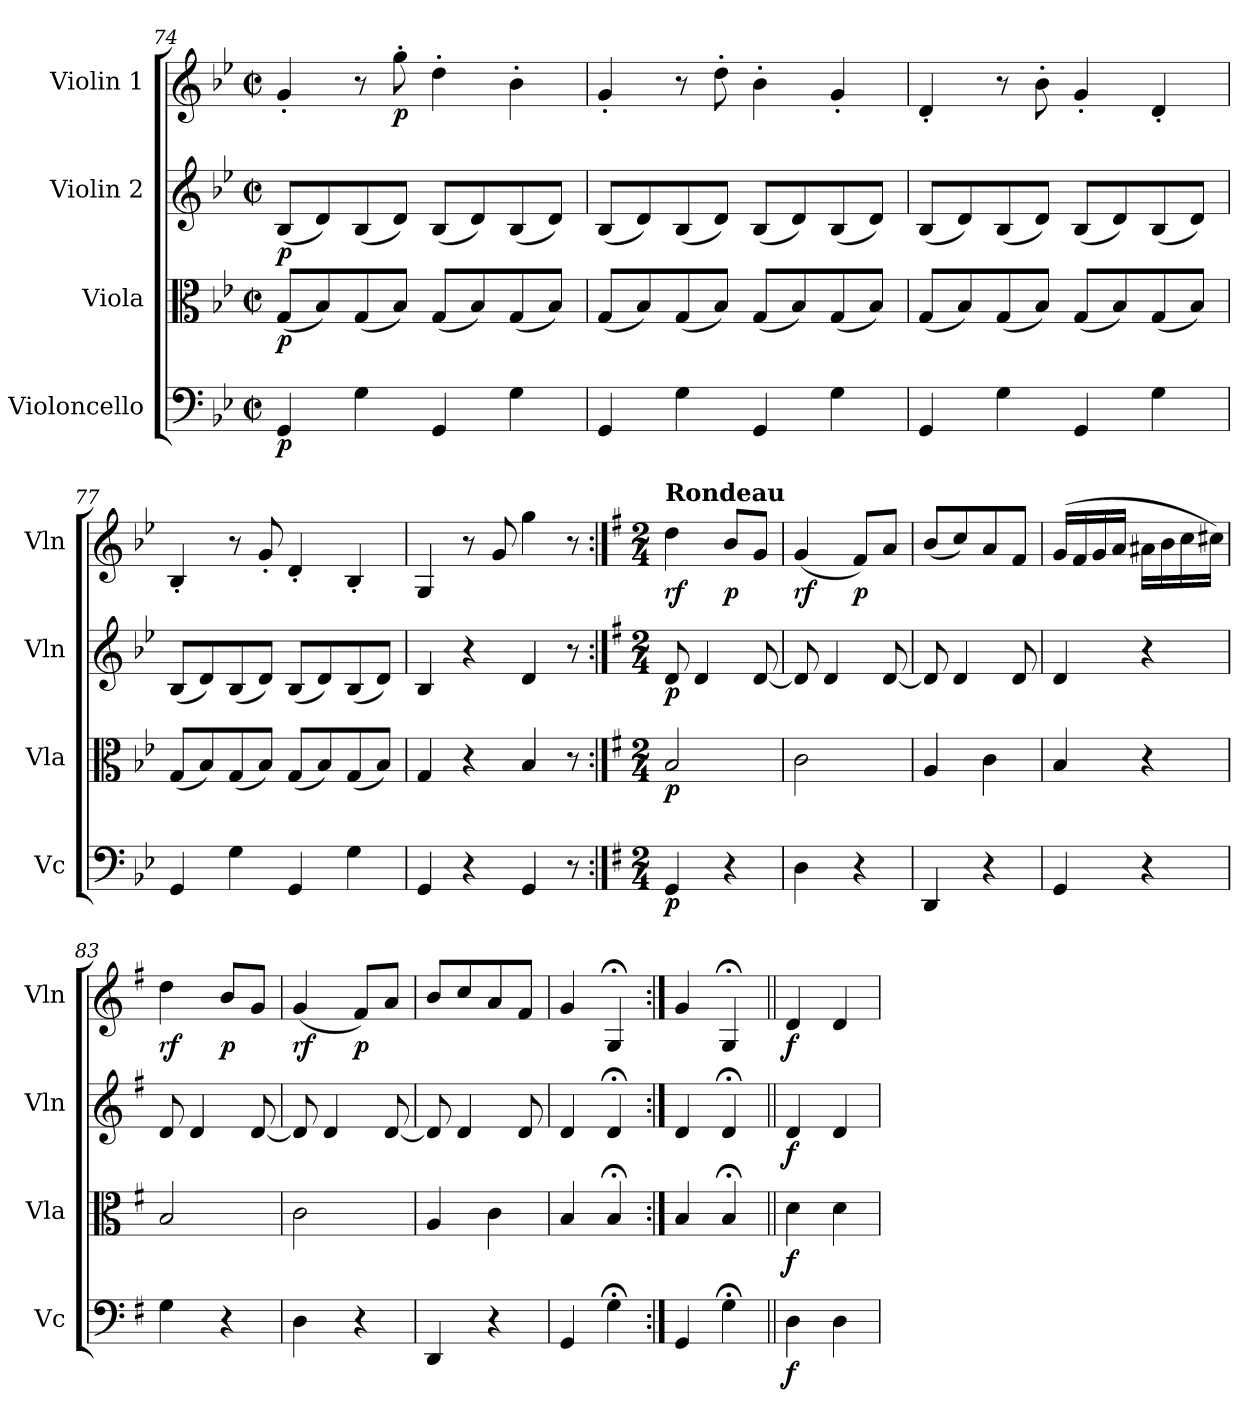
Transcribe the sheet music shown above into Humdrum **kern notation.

**kern	**dynam	**kern	**dynam	**kern	**dynam	**kern	**dynam
*part4	*part4	*part3	*part3	*part2	*part2	*part1	*part1
*staff4	*staff4	*staff3	*staff3	*staff2	*staff2	*staff1	*staff1
*I"Violoncello	*	*I"Viola	*	*I"Violin 2	*	*I"Violin 1	*
*I'Vc	*	*I'Vla	*	*I'Vln	*	*I'Vln	*
*clefF4	*	*clefC3	*	*clefG2	*	*clefG2	*
*k[b-e-]	*	*k[b-e-]	*	*k[b-e-]	*	*k[b-e-]	*
*M2/2	*	*M2/2	*	*M2/2	*	*M2/2	*
*met(c|)	*	*met(c|)	*	*met(c|)	*	*met(c|)	*
=74	=74	=74	=74	=74	=74	=74	=74
!	!LO:DY:b	!	!LO:DY:b	!	!LO:DY:b	!	!
4GG/	p	(<8G/L	p	(<8B-/L	p	4g'/	.
.	.	8B-/)	.	8d/)	.	.	.
4G\	.	(<8G/	.	(<8B-/	.	8r	.
!	!	!	!	!	!	!	!LO:DY:b
.	.	8B-/J)	.	8d/J)	.	8gg'\	p
4GG/	.	(<8G/L	.	(<8B-/L	.	4dd'\	.
.	.	8B-/)	.	8d/)	.	.	.
4G\	.	(<8G/	.	(<8B-/	.	4b-'\	.
.	.	8B-/J)	.	8d/J)	.	.	.
=75	=75	=75	=75	=75	=75	=75	=75
4GG/	.	(<8G/L	.	(<8B-/L	.	4g'/	.
.	.	8B-/)	.	8d/)	.	.	.
4G\	.	(<8G/	.	(<8B-/	.	8r	.
.	.	8B-/J)	.	8d/J)	.	8dd'\	.
4GG/	.	(<8G/L	.	(<8B-/L	.	4b-'\	.
.	.	8B-/)	.	8d/)	.	.	.
4G\	.	(<8G/	.	(<8B-/	.	4g'/	.
.	.	8B-/J)	.	8d/J)	.	.	.
=76	=76	=76	=76	=76	=76	=76	=76
4GG/	.	(<8G/L	.	(<8B-/L	.	4d'/	.
.	.	8B-/)	.	8d/)	.	.	.
4G\	.	(<8G/	.	(<8B-/	.	8r	.
.	.	8B-/J)	.	8d/J)	.	8b-'\	.
4GG/	.	(<8G/L	.	(<8B-/L	.	4g'/	.
.	.	8B-/)	.	8d/)	.	.	.
4G\	.	(<8G/	.	(<8B-/	.	4d'/	.
.	.	8B-/J)	.	8d/J)	.	.	.
=77	=77	=77	=77	=77	=77	=77	=77
4GG/	.	(<8G/L	.	(<8B-/L	.	4B-'/	.
.	.	8B-/)	.	8d/)	.	.	.
4G\	.	(<8G/	.	(<8B-/	.	8r	.
.	.	8B-/J)	.	8d/J)	.	8g'/	.
4GG/	.	(<8G/L	.	(<8B-/L	.	4d'/	.
.	.	8B-/)	.	8d/)	.	.	.
4G\	.	(<8G/	.	(<8B-/	.	4B-'/	.
.	.	8B-/J)	.	8d/J)	.	.	.
=78	=78	=78	=78	=78	=78	=78	=78
4GG/	.	4G/	.	4B-/	.	4G/	.
4r	.	4r	.	4r	.	8r	.
.	.	.	.	.	.	8g/	.
4GG/	.	4B-/	.	4d/	.	4gg\	.
8r	.	8r	.	8r	.	8r	.
!!LO:PB:g=z
=79:|!	=79:|!	=79:|!	=79:|!	=79:|!	=79:|!	=79:|!	=79:|!
*k[f#]	*	*k[f#]	*	*k[f#]	*	*k[f#]	*
*M2/4	*	*M2/4	*	*M2/4	*	*M2/4	*
!	!	!	!	!	!	!LO:TX:a:B:t=Rondeau	!
!	!LO:DY:b	!	!LO:DY:b	!	!LO:DY:b	!	!LO:DY:b
4GG/	p	2B/	p	8d/	p	4dd\	rf
.	.	.	.	4d/	.	.	.
!	!	!	!	!	!	!	!LO:DY:b
4r	.	.	.	.	.	8b/L	p
.	.	.	.	[8d/	.	8g/J	.
=80	=80	=80	=80	=80	=80	=80	=80
!	!	!	!	!	!	!	!LO:DY:b
4D\	.	2c\	.	8d/]	.	(<4g/	rf
.	.	.	.	4d/	.	.	.
!	!	!	!	!	!	!	!LO:DY:b
4r	.	.	.	.	.	8f#/L)	p
.	.	.	.	[8d/	.	8a/J	.
=81	=81	=81	=81	=81	=81	=81	=81
4DD/	.	4A/	.	8d/]	.	(<8b/L	.
.	.	.	.	4d/	.	8cc/)	.
4r	.	4c\	.	.	.	8a/	.
.	.	.	.	8d/	.	8f#/J	.
=82	=82	=82	=82	=82	=82	=82	=82
4GG/	.	4B/	.	4d/	.	(>16g/LL	.
.	.	.	.	.	.	16f#/	.
.	.	.	.	.	.	16g/	.
.	.	.	.	.	.	16a/JJ	.
4r	.	4r	.	4r	.	16a#X\LL	.
.	.	.	.	.	.	16b\	.
.	.	.	.	.	.	16cc\	.
.	.	.	.	.	.	16cc#X\JJ)	.
=83	=83	=83	=83	=83	=83	=83	=83
!	!	!	!	!	!	!	!LO:DY:b
4G\	.	2B/	.	8d/	.	4dd\	rf
.	.	.	.	4d/	.	.	.
!	!	!	!	!	!	!	!LO:DY:b
4r	.	.	.	.	.	8b/L	p
.	.	.	.	[8d/	.	8g/J	.
=84	=84	=84	=84	=84	=84	=84	=84
!	!	!	!	!	!	!	!LO:DY:b
4D\	.	2c\	.	8d/]	.	(<4g/	rf
.	.	.	.	4d/	.	.	.
!	!	!	!	!	!	!	!LO:DY:b
4r	.	.	.	.	.	8f#/L)	p
.	.	.	.	[8d/	.	8a/J	.
=85	=85	=85	=85	=85	=85	=85	=85
4DD/	.	4A/	.	8d/]	.	8b/L	.
.	.	.	.	4d/	.	8cc/	.
4r	.	4c\	.	.	.	8a/	.
.	.	.	.	8d/	.	8f#/J	.
=86	=86	=86	=86	=86	=86	=86	=86
4GG/	.	4B/	.	4d/	.	4g/	.
4G;<\	.	4B;</	.	4d;</	.	4G;</	.
=87:|!	=87:|!	=87:|!	=87:|!	=87:|!	=87:|!	=87:|!	=87:|!
4GG/	.	4B/	.	4d/	.	4g/	.
4G;<\	.	4B;</	.	4d;</	.	4G;</	.
=88||	=88||	=88||	=88||	=88||	=88||	=88||	=88||
!	!LO:DY:b	!	!LO:DY:b	!	!LO:DY:b	!	!LO:DY:b
4D\	f	4d\	f	4d/	f	4d/	f
4D\	.	4d\	.	4d/	.	4d/	.
=	=	=	=	=	=	=	=
*-	*-	*-	*-	*-	*-	*-	*-
